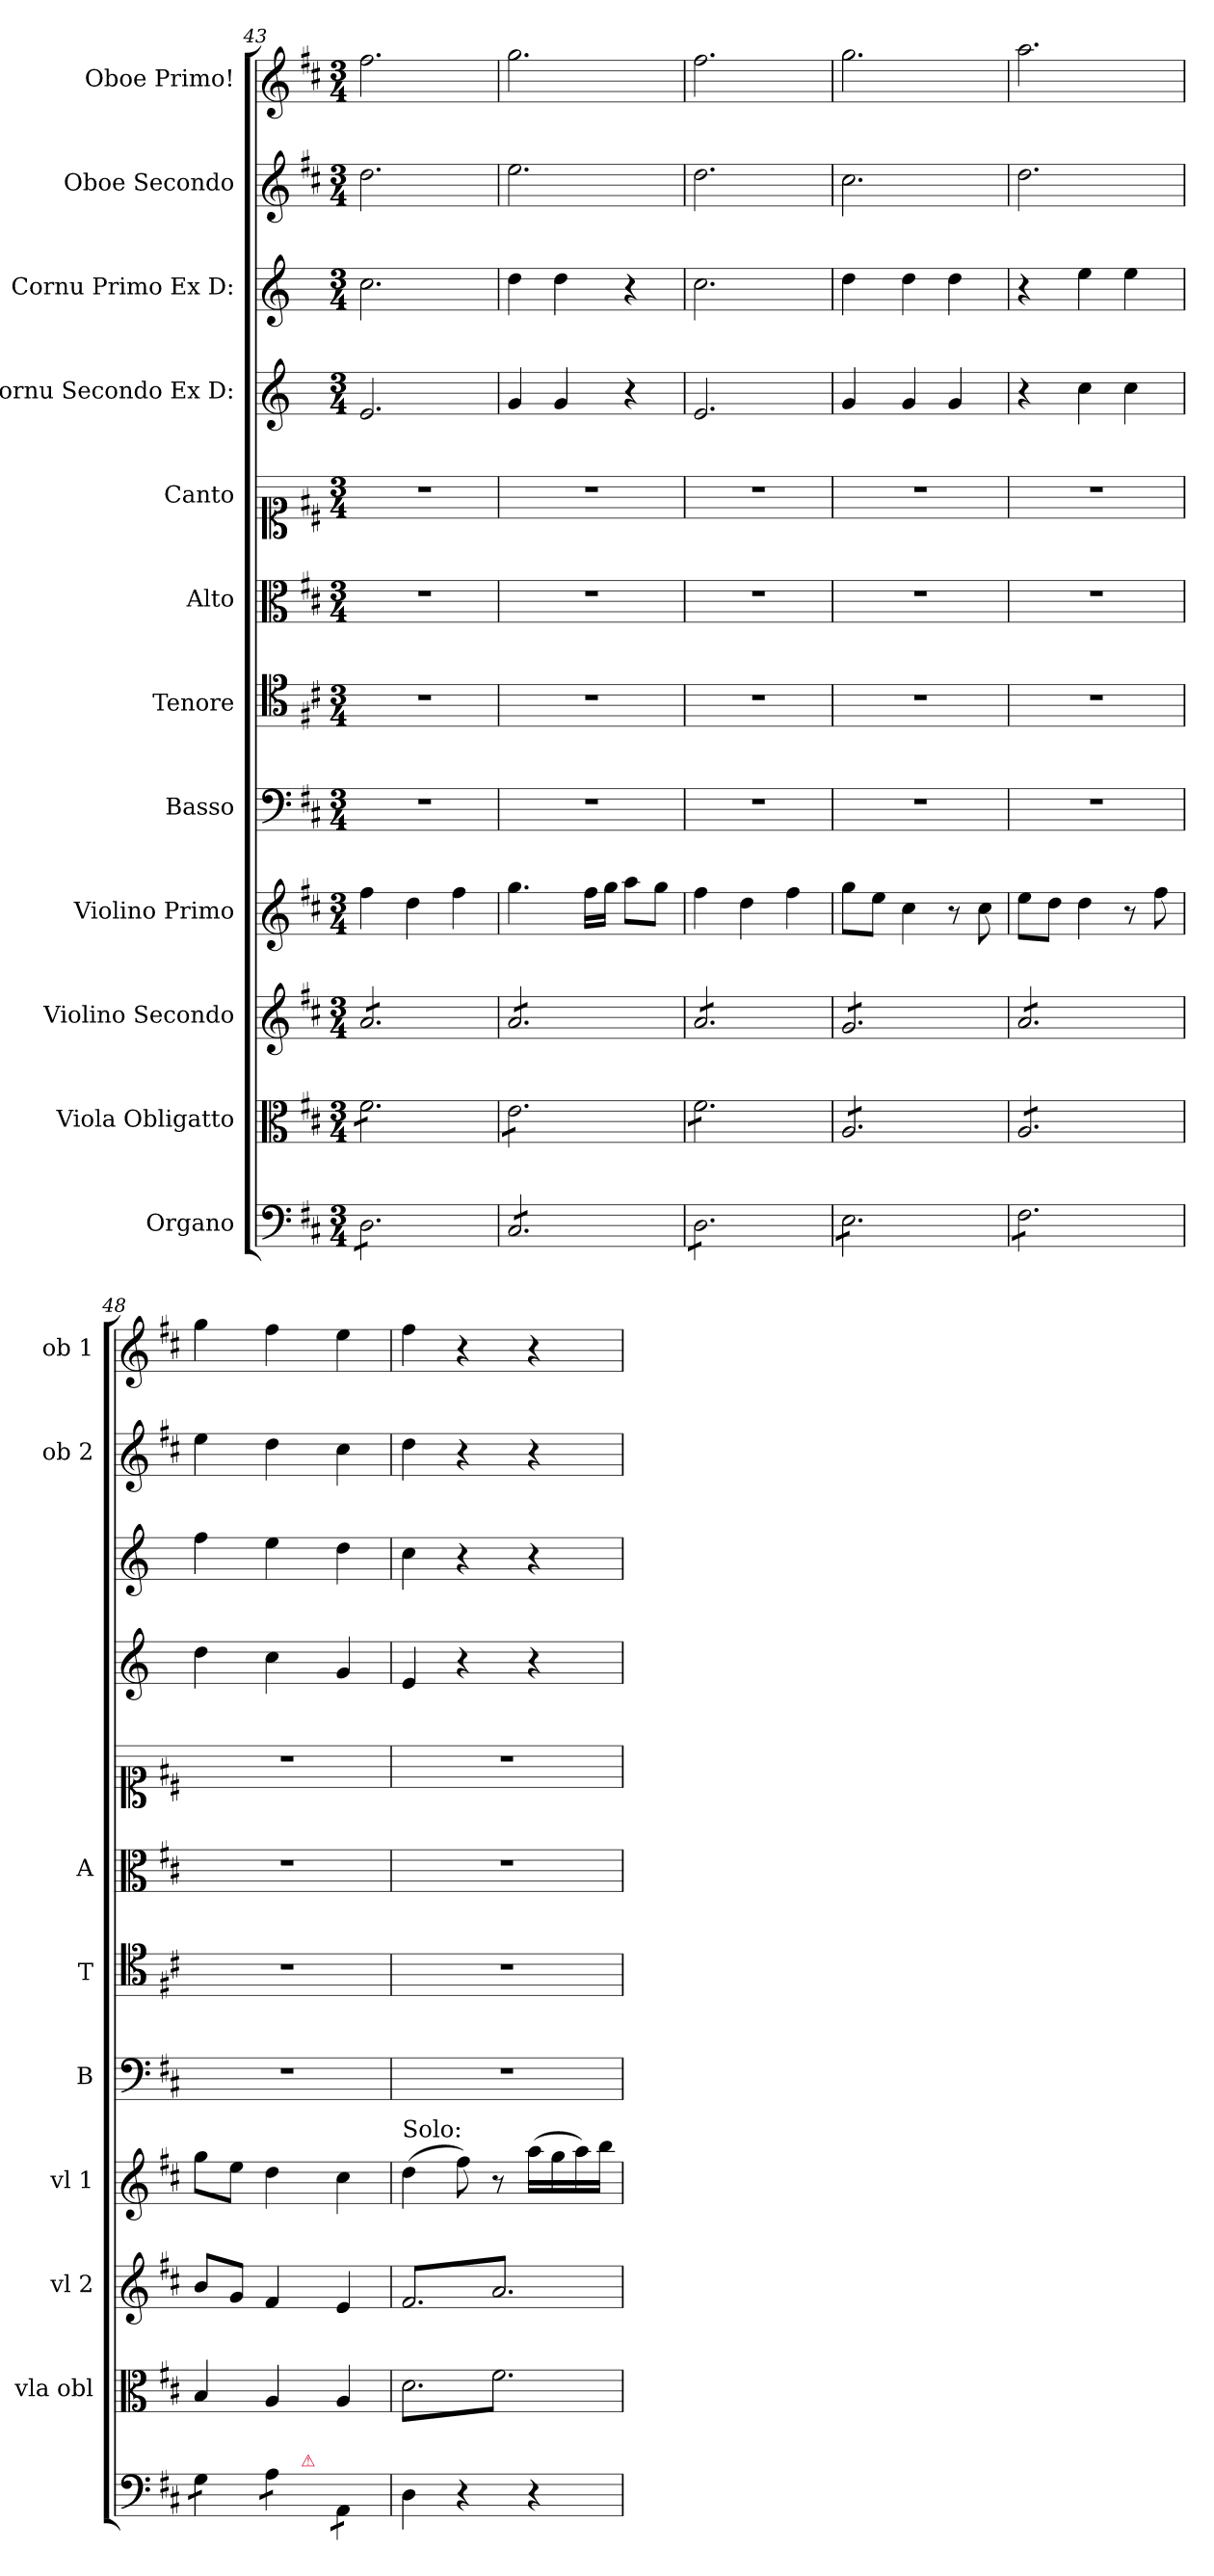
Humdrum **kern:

**kern	**kern	**dynam	**kern	**dynam	**kern	**kern	**kern	**kern	**kern	**kern	**kern	**kern	**kern
*part12	*part11	*part11	*part10	*part10	*part9	*part8	*part7	*part6	*part5	*part4	*part3	*part2	*part1
*staff12	*staff11	*staff11	*staff10	*staff10	*staff9	*staff8	*staff7	*staff6	*staff5	*staff4	*staff3	*staff2	*staff1
*I"Organo	*I"Viola Obligatto	*	*I"Violino Secondo	*	*I"Violino Primo	*I"Basso	*I"Tenore	*I"Alto	*I"Canto	*I"Cornu Secondo Ex D:	*I"Cornu Primo Ex D:	*I"Oboe Secondo	*I"Oboe Primo!
*	*I'vla obl	*	*I'vl 2	*	*I'vl 1	*I'B	*I'T	*I'A	*	*	*	*I'ob 2	*I'ob 1
*clefF4	*clefC3	*	*clefG2	*	*clefG2	*clefF4	*clefC4	*clefC3	*clefC1	*clefG2	*clefG2	*clefG2	*clefG2
*	*	*	*	*	*	*	*	*	*	*ITrd-1c-2	*ITrd-1c-2	*	*
*k[f#c#]	*k[f#c#]	*	*k[f#c#]	*	*k[f#c#]	*k[f#c#]	*k[f#c#]	*k[f#c#]	*k[f#c#]	*k[f#c#]	*k[f#c#]	*k[f#c#]	*k[f#c#]
*D:	*D:	*	*D:	*	*D:	*D:	*D:	*D:	*D:	*	*	*D:	*D:
*M3/4	*M3/4	*	*M3/4	*	*M3/4	*M3/4	*M3/4	*M3/4	*M3/4	*M3/4	*M3/4	*M3/4	*M3/4
=43	=43	=43	=43	=43	=43	=43	=43	=43	=43	=43	=43	=43	=43
*tremolo	*	*	*	*	*	*	*	*	*	*	*	*	*
*	*tremolo	*	*	*	*	*	*	*	*	*	*	*	*
*	*	*	*tremolo	*	*	*	*	*	*	*	*	*	*
8D\L	8f#\L	.	8a/L	.	4ff#\	2.r	2.r	2.r	2.r	2.f#/	2.dd\	2.dd\	2.ff#\
8D\	8f#\	.	8a/	.	.	.	.	.	.	.	.	.	.
8D\	8f#\	.	8a/	.	4dd\	.	.	.	.	.	.	.	.
8D\	8f#\	.	8a/	.	.	.	.	.	.	.	.	.	.
8D\	8f#\	.	8a/	.	4ff#\	.	.	.	.	.	.	.	.
8D\J	8f#\J	.	8a/J	.	.	.	.	.	.	.	.	.	.
=44	=44	=44	=44	=44	=44	=44	=44	=44	=44	=44	=44	=44	=44
8C#/L	8e\L	.	8a/L	.	4.gg\	2.r	2.r	2.r	2.r	4a/	4ee\	2.ee\	2.gg\
8C#/	8e\	.	8a/	.	.	.	.	.	.	.	.	.	.
8C#/	8e\	.	8a/	.	.	.	.	.	.	4a/	4ee\	.	.
8C#/	8e\	.	8a/	.	16ff#\LL	.	.	.	.	.	.	.	.
.	.	.	.	.	16gg\JJ	.	.	.	.	.	.	.	.
8C#/	8e\	.	8a/	.	8aa\L	.	.	.	.	4r	4r	.	.
8C#/J	8e\J	.	8a/J	.	8gg\J	.	.	.	.	.	.	.	.
=45	=45	=45	=45	=45	=45	=45	=45	=45	=45	=45	=45	=45	=45
8D\L	8f#\L	.	8a/L	.	4ff#\	2.r	2.r	2.r	2.r	2.f#/	2.dd\	2.dd\	2.ff#\
8D\	8f#\	.	8a/	.	.	.	.	.	.	.	.	.	.
8D\	8f#\	.	8a/	.	4dd\	.	.	.	.	.	.	.	.
8D\	8f#\	.	8a/	.	.	.	.	.	.	.	.	.	.
8D\	8f#\	.	8a/	.	4ff#\	.	.	.	.	.	.	.	.
8D\J	8f#\J	.	8a/J	.	.	.	.	.	.	.	.	.	.
=46	=46	=46	=46	=46	=46	=46	=46	=46	=46	=46	=46	=46	=46
8E\L	8A/L	.	8g/L	.	8gg\L	2.r	2.r	2.r	2.r	4a/	4ee\	2.cc#\	2.gg\
8E\	8A/	.	8g/	.	8ee\J	.	.	.	.	.	.	.	.
8E\	8A/	.	8g/	.	4cc#\	.	.	.	.	4a/	4ee\	.	.
8E\	8A/	.	8g/	.	.	.	.	.	.	.	.	.	.
8E\	8A/	.	8g/	.	8r	.	.	.	.	4a/	4ee\	.	.
8E\J	8A/J	.	8g/J	.	8cc#\	.	.	.	.	.	.	.	.
=47	=47	=47	=47	=47	=47	=47	=47	=47	=47	=47	=47	=47	=47
8F#\L	8A/L	.	8a/L	.	8ee\L	2.r	2.r	2.r	2.r	4r	4r	2.dd\	2.aa\
8F#\	8A/	.	8a/	.	8dd\J	.	.	.	.	.	.	.	.
8F#\	8A/	.	8a/	.	4dd\	.	.	.	.	4dd\	4ff#\	.	.
8F#\	8A/	.	8a/	.	.	.	.	.	.	.	.	.	.
8F#\	8A/	.	8a/	.	8r	.	.	.	.	4dd\	4ff#\	.	.
8F#\J	8A/J	.	8a/J	.	8ff#\	.	.	.	.	.	.	.	.
*	*	*	*Xtremolo	*	*	*	*	*	*	*	*	*	*
*	*Xtremolo	*	*	*	*	*	*	*	*	*	*	*	*
=48	=48	=48	=48	=48	=48	=48	=48	=48	=48	=48	=48	=48	=48
*^	*	*	*	*	*	*	*	*	*	*	*	*	*
8G\L	4.ryy	4B/	.	8b/L	.	8gg\L	2.r	2.r	2.r	2.r	4ee\	4gg\	4ee\	4gg\
8G\J	.	.	.	8g/J	.	8ee\J	.	.	.	.	.	.	.	.
8A\L	.	4A/	.	4f#/	.	4dd\	.	.	.	.	4dd\	4ff#\	4dd\	4ff#\
!	!LO:TX:a:color=crimson:t=⚠	!	!	!	!	!	!	!	!	!	!	!	!	!
8A\J	4.ryy	.	.	.	.	.	.	.	.	.	.	.	.	.
8AA\L	.	4A/	.	4e/	.	4cc#\	.	.	.	.	4a/	4ee\	4cc#\	4ee\
8AA\J	.	.	.	.	.	.	.	.	.	.	.	.	.	.
*Xtremolo	*	*	*	*	*	*	*	*	*	*	*	*	*	*
=49	=49	=49	=49	=49	=49	=49	=49	=49	=49	=49	=49	=49	=49	=49
!	!	!	!	!	!	!LO:TX:a:t=Solo&colon;	!	!	!	!	!	!	!	!
!	!	!	!	!LO:TX:a:color=crimson:t=⚠	!	!	!	!	!	!	!	!	!	!
!	!	!LO:TX:a:color=crimson:t=⚠	!	!	!	!	!	!	!	!	!	!	!	!
!	!	!	!LO:DY:a	!	!LO:DY:a	!	!	!	!	!	!	!	!	!
*v	*v	*	*	*	*	*	*	*	*	*	*	*	*	*
*	*tremolo	*	*	*	*	*	*	*	*	*	*	*	*
*	*	*	*tremolo	*	*	*	*	*	*	*	*	*	*
4D\	8d\L	p&colon;	8f#/L	p&colon;	(4dd\	2.r	2.r	2.r	2.r	4f#/	4dd\	4dd\	4ff#\
.	8f#\	.	8a/	.	.	.	.	.	.	.	.	.	.
4r	8d\	.	8f#/	.	8ff#\)	.	.	.	.	4r	4r	4r	4r
.	8f#\	.	8a/	.	8r	.	.	.	.	.	.	.	.
4r	8d\	.	8f#/	.	(16aa\LL	.	.	.	.	4r	4r	4r	4r
.	.	.	.	.	16gg\	.	.	.	.	.	.	.	.
.	8f#\J	.	8a/J	.	16aa\)	.	.	.	.	.	.	.	.
*	*	*	*Xtremolo	*	*	*	*	*	*	*	*	*	*
*	*Xtremolo	*	*	*	*	*	*	*	*	*	*	*	*
.	.	.	.	.	16bb\JJ	.	.	.	.	.	.	.	.
.	.	.	.	.	.	.	.	.	.	.	.	.	.
.	.	.	.	.	.	.	.	.	.	.	.	.	.
.	.	.	.	.	.	.	.	.	.	.	.	.	.
=	=	=	=	=	=	=	=	=	=	=	=	=	=
*-	*-	*-	*-	*-	*-	*-	*-	*-	*-	*-	*-	*-	*-
